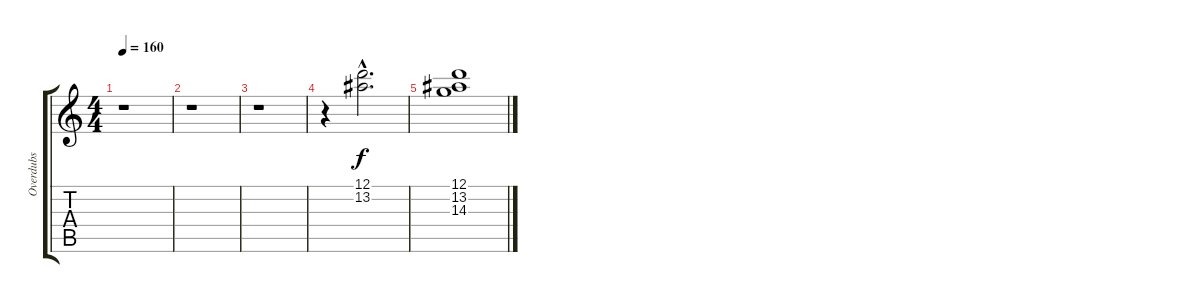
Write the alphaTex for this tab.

\track ("Overdubs" "Overdubs") {instrument overdrivenguitar}
\staff {score tabs}
\tuning (D4 A3 F3 C3 G2 D2) {hide}
\ts (4 4)
\tempo 160
\clef g2
\ks c
r.1{dy f} |
r.1 |
r.1 |
r.4 (12.1{hac} 13.2{hac}).2{d} |
(12.1 13.2 14.3).1
